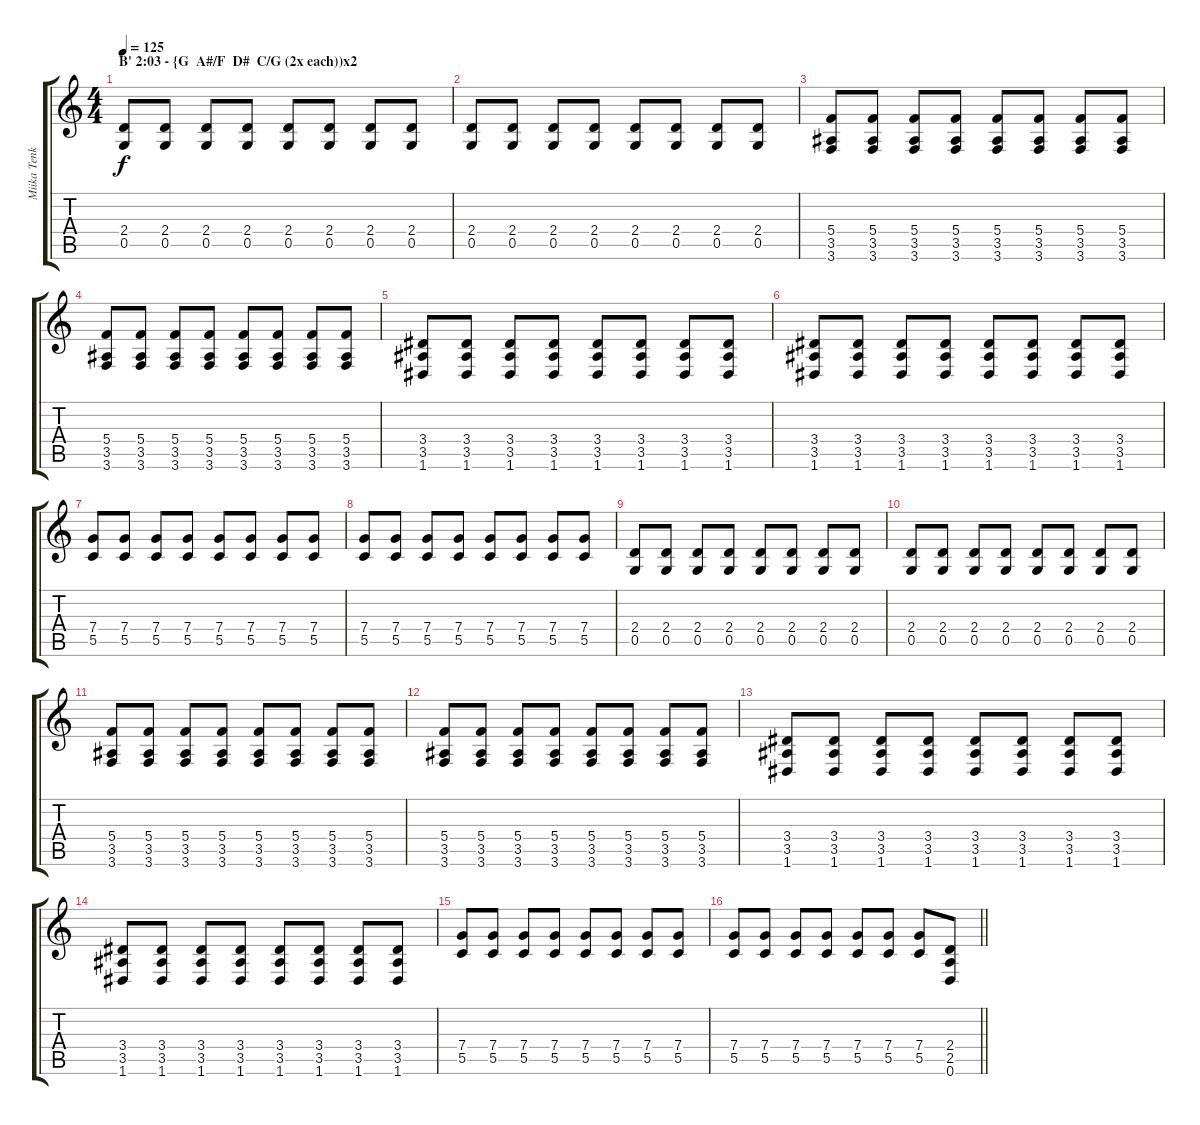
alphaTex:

\track ("Miika Tenkula (lead guitar) (R.I.P.2009)" "Miika Tenk") {instrument distortionguitar}
\staff {score tabs}
\tuning (D4 A3 F3 C3 G2 D2) {hide}
\ts (4 4)
\section ("" "B' 2:03 - {G  A#/F  D#  C/G (2x each))x2")
\tempo 125
\clef g2
\ks c
(2.4{t} 0.5{t}).8{dy f} (2.4 0.5).8 (2.4 0.5).8 (2.4 0.5).8 (2.4 0.5).8 (2.4 0.5).8 (2.4 0.5).8 (2.4 0.5).8 |
(2.4 0.5).8 (2.4 0.5).8 (2.4 0.5).8 (2.4 0.5).8 (2.4 0.5).8 (2.4 0.5).8 (2.4 0.5).8 (2.4 0.5).8 |
(5.4 3.5 3.6).8 (5.4 3.5 3.6).8 (5.4 3.5 3.6).8 (5.4 3.5 3.6).8 (5.4 3.5 3.6).8 (5.4 3.5 3.6).8 (5.4 3.5 3.6).8 (5.4 3.5 3.6).8 |
(5.4 3.5 3.6).8 (5.4 3.5 3.6).8 (5.4 3.5 3.6).8 (5.4 3.5 3.6).8 (5.4 3.5 3.6).8 (5.4 3.5 3.6).8 (5.4 3.5 3.6).8 (5.4 3.5 3.6).8 |
(3.4 3.5 1.6).8 (3.4 3.5 1.6).8 (3.4 3.5 1.6).8 (3.4 3.5 1.6).8 (3.4 3.5 1.6).8 (3.4 3.5 1.6).8 (3.4 3.5 1.6).8 (3.4 3.5 1.6).8 |
(3.4 3.5 1.6).8 (3.4 3.5 1.6).8 (3.4 3.5 1.6).8 (3.4 3.5 1.6).8 (3.4 3.5 1.6).8 (3.4 3.5 1.6).8 (3.4 3.5 1.6).8 (3.4 3.5 1.6).8 |
(7.4 5.5).8 (7.4 5.5).8 (7.4 5.5).8 (7.4 5.5).8 (7.4 5.5).8 (7.4 5.5).8 (7.4 5.5).8 (7.4 5.5).8 |
(7.4 5.5).8 (7.4 5.5).8 (7.4 5.5).8 (7.4 5.5).8 (7.4 5.5).8 (7.4 5.5).8 (7.4 5.5).8 (7.4 5.5).8 |
(2.4 0.5).8 (2.4 0.5).8 (2.4 0.5).8 (2.4 0.5).8 (2.4 0.5).8 (2.4 0.5).8 (2.4 0.5).8 (2.4 0.5).8 |
(2.4 0.5).8 (2.4 0.5).8 (2.4 0.5).8 (2.4 0.5).8 (2.4 0.5).8 (2.4 0.5).8 (2.4 0.5).8 (2.4 0.5).8 |
(5.4 3.5 3.6).8 (5.4 3.5 3.6).8 (5.4 3.5 3.6).8 (5.4 3.5 3.6).8 (5.4 3.5 3.6).8 (5.4 3.5 3.6).8 (5.4 3.5 3.6).8 (5.4 3.5 3.6).8 |
(5.4 3.5 3.6).8 (5.4 3.5 3.6).8 (5.4 3.5 3.6).8 (5.4 3.5 3.6).8 (5.4 3.5 3.6).8 (5.4 3.5 3.6).8 (5.4 3.5 3.6).8 (5.4 3.5 3.6).8 |
(3.4 3.5 1.6).8 (3.4 3.5 1.6).8 (3.4 3.5 1.6).8 (3.4 3.5 1.6).8 (3.4 3.5 1.6).8 (3.4 3.5 1.6).8 (3.4 3.5 1.6).8 (3.4 3.5 1.6).8 |
(3.4 3.5 1.6).8 (3.4 3.5 1.6).8 (3.4 3.5 1.6).8 (3.4 3.5 1.6).8 (3.4 3.5 1.6).8 (3.4 3.5 1.6).8 (3.4 3.5 1.6).8 (3.4 3.5 1.6).8 |
(7.4 5.5).8 (7.4 5.5).8 (7.4 5.5).8 (7.4 5.5).8 (7.4 5.5).8 (7.4 5.5).8 (7.4 5.5).8 (7.4 5.5).8 |
\barLineRight lightlight
(7.4 5.5).8 (7.4 5.5).8 (7.4 5.5).8 (7.4 5.5).8 (7.4 5.5).8 (7.4 5.5).8 (7.4 5.5).8 (2.4 2.5 0.6).8{volume 4}
